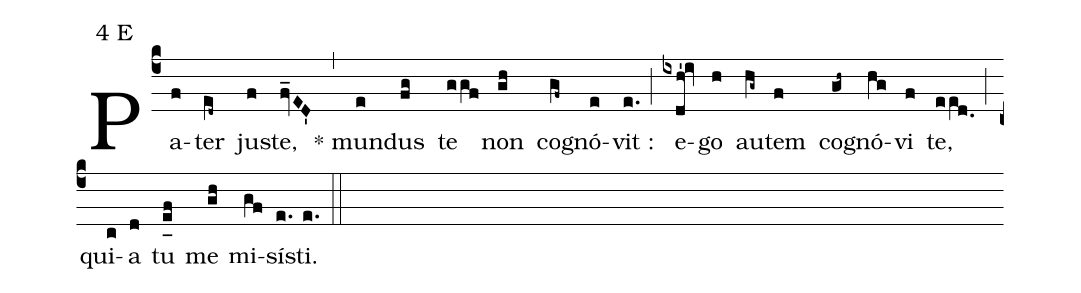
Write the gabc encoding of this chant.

mode:4 E;
%%
(c4) Pa(f)ter(e[ll:1]d~) ju(f)ste,(fv_ED') (,) * mun(e)dus(fg) te(ggf) non(gh) co(gf~)gnó(e)vit :(e.) (;) e(ixdh'!iv)go(h) au(hg~)tem(f) co(gh~)gnó(hg)vi(f) te,(ee[ll:1]d.0) (;) qui(c)a(d) tu(e_[uh:l]f) me(gh) mi(gf)sí(e.)sti.(e.) (::)
